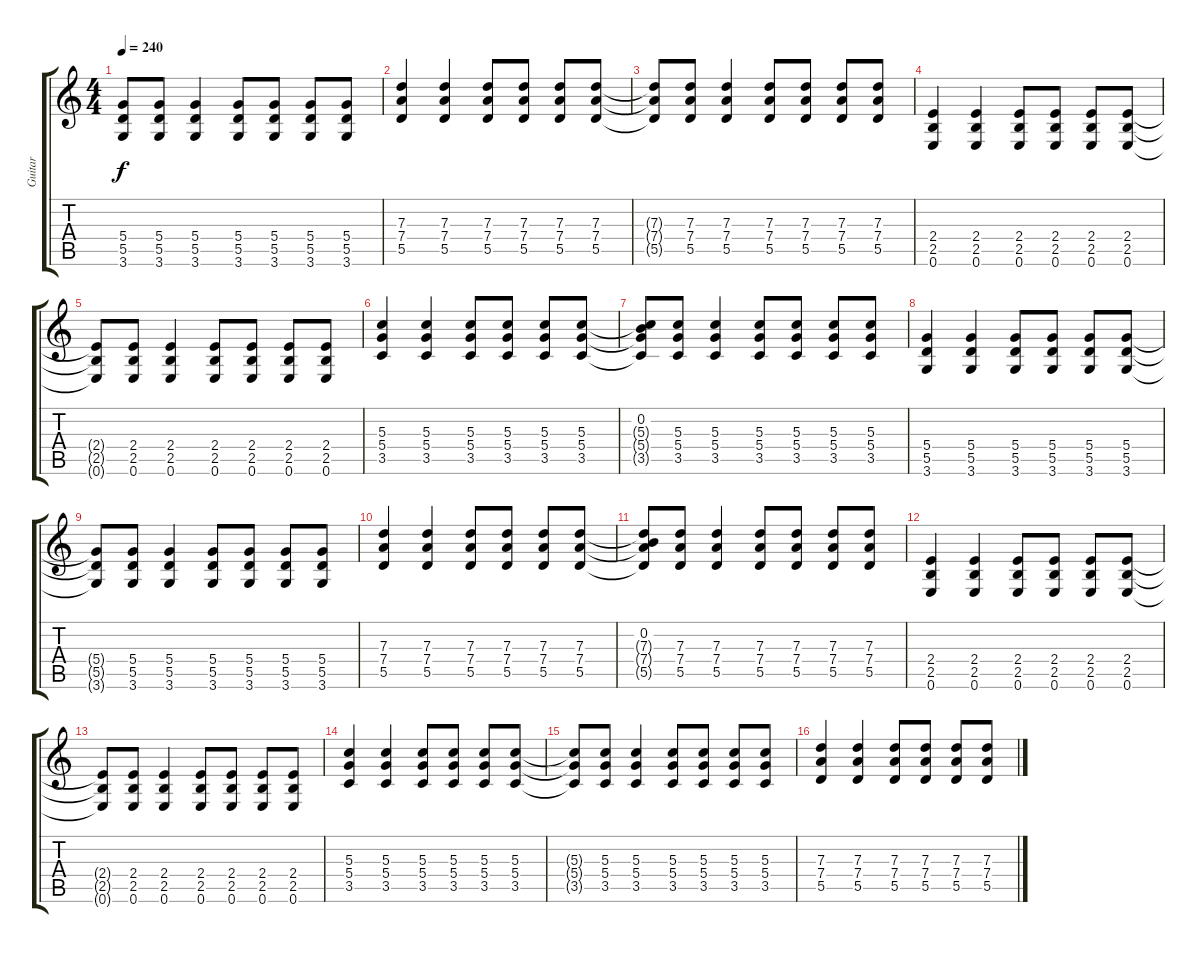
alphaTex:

\track ("Guitar" "Guitar") {instrument distortionguitar}
\staff {score tabs}
\tuning (E4 B3 G3 D3 A2 E2) {hide}
\ts (4 4)
\tempo 240
\clef g2
\ks c
(5.4{t} 5.5{t} 3.6{t}).8{dy f} (5.4 5.5 3.6).8 (5.4 5.5 3.6).4 (5.4 5.5 3.6).8 (5.4 5.5 3.6).8 (5.4 5.5 3.6).8 (5.4 5.5 3.6).8 |
(7.3 7.4 5.5).4 (7.3 7.4 5.5).4 (7.3 7.4 5.5).8 (7.3 7.4 5.5).8 (7.3 7.4 5.5).8 (7.3 7.4 5.5).8 |
(7.3{t} 7.4{t} 5.5{t}).8 (7.3 7.4 5.5).8 (7.3 7.4 5.5).4 (7.3 7.4 5.5).8 (7.3 7.4 5.5).8 (7.3 7.4 5.5).8 (7.3 7.4 5.5).8 |
(2.4 2.5 0.6).4 (2.4 2.5 0.6).4 (2.4 2.5 0.6).8 (2.4 2.5 0.6).8 (2.4 2.5 0.6).8 (2.4 2.5 0.6).8 |
(2.4{t} 2.5{t} 0.6{t}).8 (2.4 2.5 0.6).8 (2.4 2.5 0.6).4 (2.4 2.5 0.6).8 (2.4 2.5 0.6).8 (2.4 2.5 0.6).8 (2.4 2.5 0.6).8 |
(5.3 5.4 3.5).4 (5.3 5.4 3.5).4 (5.3 5.4 3.5).8 (5.3 5.4 3.5).8 (5.3 5.4 3.5).8 (5.3 5.4 3.5).8 |
(0.2 5.3{t} 5.4{t} 3.5{t}).8 (5.3 5.4 3.5).8 (5.3 5.4 3.5).4 (5.3 5.4 3.5).8 (5.3 5.4 3.5).8 (5.3 5.4 3.5).8 (5.3 5.4 3.5).8 |
(5.4 5.5 3.6).4 (5.4 5.5 3.6).4 (5.4 5.5 3.6).8 (5.4 5.5 3.6).8 (5.4 5.5 3.6).8 (5.4 5.5 3.6).8 |
(5.4{t} 5.5{t} 3.6{t}).8 (5.4 5.5 3.6).8 (5.4 5.5 3.6).4 (5.4 5.5 3.6).8 (5.4 5.5 3.6).8 (5.4 5.5 3.6).8 (5.4 5.5 3.6).8 |
(7.3 7.4 5.5).4 (7.3 7.4 5.5).4 (7.3 7.4 5.5).8 (7.3 7.4 5.5).8 (7.3 7.4 5.5).8 (7.3 7.4 5.5).8 |
(0.2 7.3{t} 7.4{t} 5.5{t}).8 (7.3 7.4 5.5).8 (7.3 7.4 5.5).4 (7.3 7.4 5.5).8 (7.3 7.4 5.5).8 (7.3 7.4 5.5).8 (7.3 7.4 5.5).8 |
(2.4 2.5 0.6).4 (2.4 2.5 0.6).4 (2.4 2.5 0.6).8 (2.4 2.5 0.6).8 (2.4 2.5 0.6).8 (2.4 2.5 0.6).8 |
(2.4{t} 2.5{t} 0.6{t}).8 (2.4 2.5 0.6).8 (2.4 2.5 0.6).4 (2.4 2.5 0.6).8 (2.4 2.5 0.6).8 (2.4 2.5 0.6).8 (2.4 2.5 0.6).8 |
(5.3 5.4 3.5).4 (5.3 5.4 3.5).4 (5.3 5.4 3.5).8 (5.3 5.4 3.5).8 (5.3 5.4 3.5).8 (5.3 5.4 3.5).8 |
(5.3{t} 5.4{t} 3.5{t}).8 (5.3 5.4 3.5).8 (5.3 5.4 3.5).4 (5.3 5.4 3.5).8 (5.3 5.4 3.5).8 (5.3 5.4 3.5).8 (5.3 5.4 3.5).8 |
(7.3 7.4 5.5).4 (7.3 7.4 5.5).4 (7.3 7.4 5.5).8 (7.3 7.4 5.5).8 (7.3 7.4 5.5).8 (7.3 7.4 5.5).8
